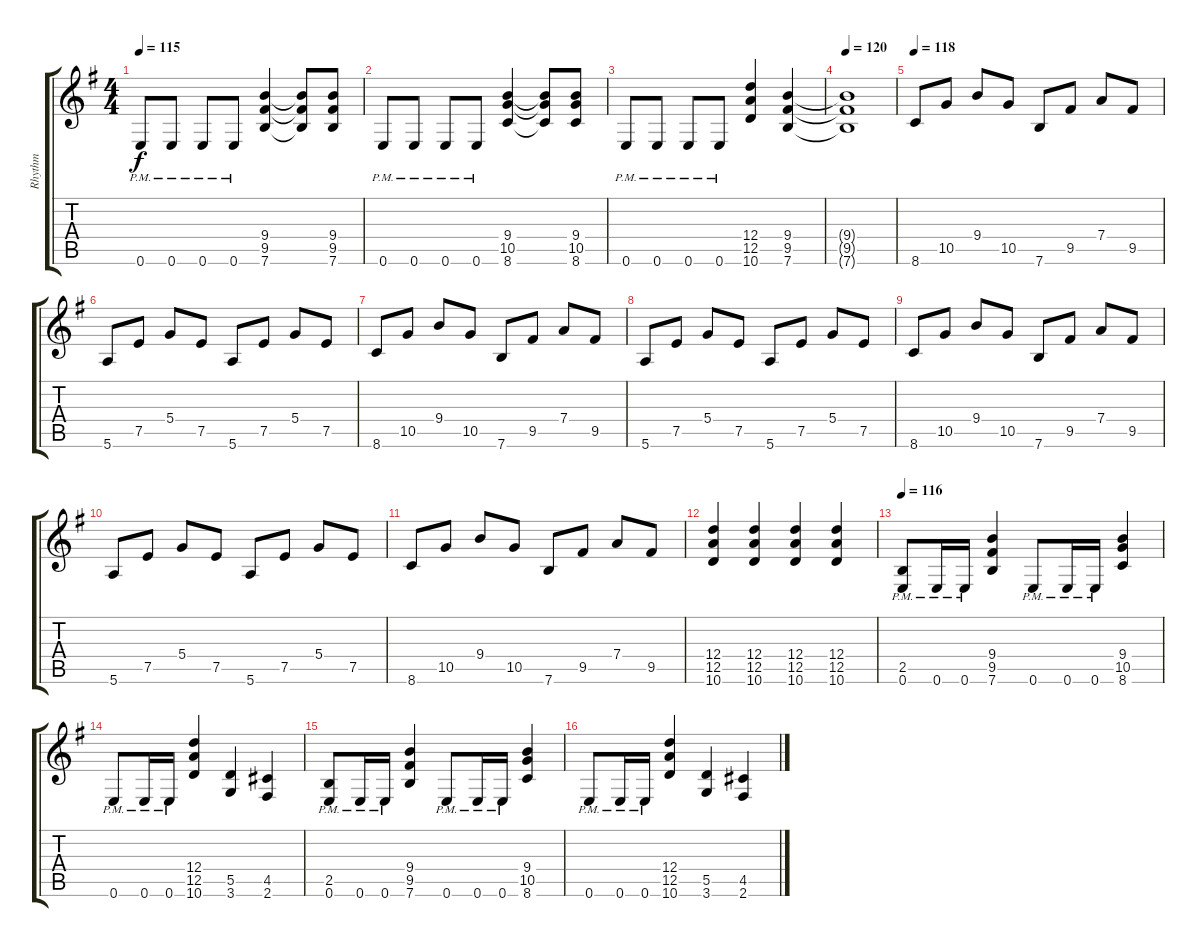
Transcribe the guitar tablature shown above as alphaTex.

\track ("Rhythm" "Rhythm") {instrument electricguitarclean}
\staff {score tabs}
\tuning (E4 B3 G3 D3 A2 E2) {hide}
\ts (4 4)
\tempo 115
\clef g2
\ks eminor
0.6{pm}.8{dy f} 0.6{pm}.8 0.6{pm}.8 0.6{pm}.8 (9.4 9.5 7.6).4 (9.4{t} 9.5{t} 7.6{t}).8 (9.4 9.5 7.6).8 |
0.6{pm}.8 0.6{pm}.8 0.6{pm}.8 0.6{pm}.8 (9.4 10.5 8.6).4 (9.4{t} 10.5{t} 8.6{t}).8 (9.4 10.5 8.6).8 |
0.6{pm}.8 0.6{pm}.8 0.6{pm}.8 0.6{pm}.8 (12.4 12.5 10.6).4 (9.4 9.5 7.6).4 |
\tempo 120
(9.4{t} 9.5{t} 7.6{t}).1 |
\tempo 118
8.6.8{volume 10} 10.5.8 9.4.8 10.5.8 7.6.8 9.5.8 7.4.8 9.5.8 |
5.6.8 7.5.8 5.4.8 7.5.8 5.6.8 7.5.8 5.4.8 7.5.8 |
8.6.8 10.5.8 9.4.8 10.5.8 7.6.8 9.5.8 7.4.8 9.5.8 |
5.6.8 7.5.8 5.4.8 7.5.8 5.6.8 7.5.8 5.4.8 7.5.8 |
8.6.8 10.5.8 9.4.8 10.5.8 7.6.8 9.5.8 7.4.8 9.5.8 |
5.6.8 7.5.8 5.4.8 7.5.8 5.6.8 7.5.8 5.4.8 7.5.8 |
8.6.8 10.5.8 9.4.8 10.5.8 7.6.8 9.5.8 7.4.8 9.5.8 |
(12.4 12.5 10.6).4 (12.4 12.5 10.6).4 (12.4 12.5 10.6).4 (12.4 12.5 10.6).4 |
\tempo 116
(2.5{pm} 0.6{pm}).8 0.6{pm}.16 0.6{pm}.16 (9.4 9.5 7.6).4 0.6{pm}.8 0.6{pm}.16 0.6{pm}.16 (9.4 10.5 8.6).4 |
0.6{pm}.8 0.6{pm}.16 0.6{pm}.16 (12.4 12.5 10.6).4 (5.5 3.6).4 (4.5 2.6).4 |
(2.5{pm} 0.6{pm}).8 0.6{pm}.16 0.6{pm}.16 (9.4 9.5 7.6).4 0.6{pm}.8 0.6{pm}.16 0.6{pm}.16 (9.4 10.5 8.6).4 |
0.6{pm}.8 0.6{pm}.16 0.6{pm}.16 (12.4 12.5 10.6).4 (5.5 3.6).4 (4.5 2.6).4
